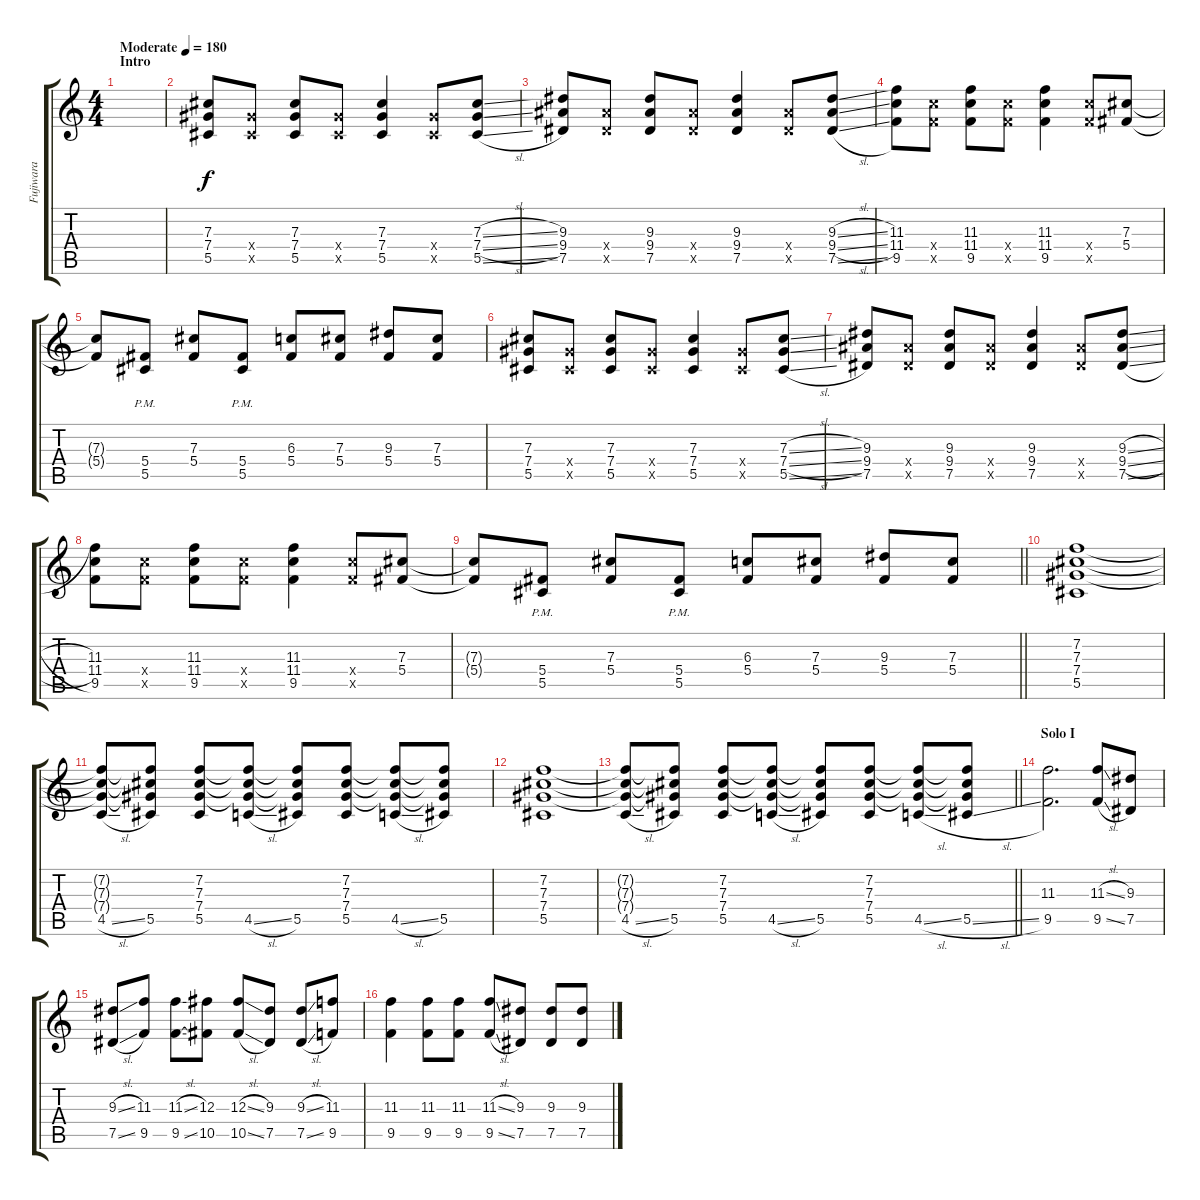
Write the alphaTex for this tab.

\track ("Fujiwara" "Fujiwara") {instrument distortionguitar}
\staff {score tabs}
\tuning (Eb4 Bb3 Gb3 Db3 Ab2 Eb2) {hide}
\ts (4 4)
\section ("" "Intro")
\tempo (180 "Moderate")
\clef g2
\ks c
|
(7.3 7.4 5.5).8 (7.4{x} 5.5{x}).8 (7.3 7.4 5.5).8 (7.4{x} 5.5{x}).8 (7.3 7.4 5.5).4 (7.4{x} 5.5{x}).8 (7.3{sl} 7.4{sl} 5.5{sl}).8 |
(9.3 9.4 7.5).8 (9.4{x} 7.5{x}).8 (9.3 9.4 7.5).8 (9.4{x} 7.5{x}).8 (9.3 9.4 7.5).4 (9.4{x} 7.5{x}).8 (9.3{sl} 9.4{sl} 7.5{sl}).8 |
(11.3 11.4 9.5).8 (11.4{x} 9.5{x}).8 (11.3 11.4 9.5).8 (11.4{x} 9.5{x}).8 (11.3 11.4 9.5).4 (11.4{x} 9.5{x}).8 (7.3 5.4).8 |
(7.3{t} 5.4{t}).8 (5.4{pm} 5.5{pm}).8 (7.3 5.4).8 (5.4{pm} 5.5{pm}).8 (6.3 5.4).8 (7.3 5.4).8 (9.3 5.4).8 (7.3 5.4).8 |
(7.3 7.4 5.5).8 (7.4{x} 5.5{x}).8 (7.3 7.4 5.5).8 (7.4{x} 5.5{x}).8 (7.3 7.4 5.5).4 (7.4{x} 5.5{x}).8 (7.3{sl} 7.4{sl} 5.5{sl}).8 |
(9.3 9.4 7.5).8 (9.4{x} 7.5{x}).8 (9.3 9.4 7.5).8 (9.4{x} 7.5{x}).8 (9.3 9.4 7.5).4 (9.4{x} 7.5{x}).8 (9.3{sl} 9.4{sl} 7.5{sl}).8 |
(11.3 11.4 9.5).8 (11.4{x} 9.5{x}).8 (11.3 11.4 9.5).8 (11.4{x} 9.5{x}).8 (11.3 11.4 9.5).4 (11.4{x} 9.5{x}).8 (7.3 5.4).8 |
\barLineRight lightlight
(7.3{t} 5.4{t}).8 (5.4{pm} 5.5{pm}).8 (7.3 5.4).8 (5.4{pm} 5.5{pm}).8 (6.3 5.4).8 (7.3 5.4).8 (9.3 5.4).8 (7.3 5.4).8 |
(7.2 7.3 7.4 5.5).1 |
(7.2{t} 7.3{t} 7.4{t} 4.5{sl}).8 (7.2{t} 7.3{t} 7.4{t} 5.5).8 (7.2 7.3 7.4 5.5).8 (7.2{t} 7.3{t} 7.4{t} 4.5{sl}).8 (7.2{t} 7.3{t} 7.4{t} 5.5).8 (7.2 7.3 7.4 5.5).8 (7.2{t} 7.3{t} 7.4{t} 4.5{sl}).8 (7.2{t} 7.3{t} 7.4{t} 5.5).8 |
(7.2 7.3 7.4 5.5).1 |
\barLineRight lightlight
(7.2{t} 7.3{t} 7.4{t} 4.5{sl}).8 (7.2{t} 7.3{t} 7.4{t} 5.5).8 (7.2 7.3 7.4 5.5).8 (7.2{t} 7.3{t} 7.4{t} 4.5{sl}).8 (7.2{t} 7.3{t} 7.4{t} 5.5).8 (7.2 7.3 7.4 5.5).8 (7.2{t} 7.3{t} 7.4{t} 4.5{sl}).8 (7.2{t} 7.3{t} 7.4{t} 5.5{sl}).8 |
\section ("" "Solo I")
(11.3 9.5).2{d} (11.3{sl} 9.5{sl}).8 (9.3 7.5).8 |
(9.3{sl} 7.5{sl}).8 (11.3 9.5).8 (11.3{sl} 9.5{sl}).8 (12.3 10.5).8 (12.3{sl} 10.5{sl}).8 (9.3 7.5).8 (9.3{sl} 7.5{sl}).8 (11.3 9.5).8 |
(11.3 9.5).4 (11.3 9.5).8 (11.3 9.5).8 (11.3{sl} 9.5{sl}).8 (9.3 7.5).8 (9.3 7.5).8 (9.3 7.5).8
